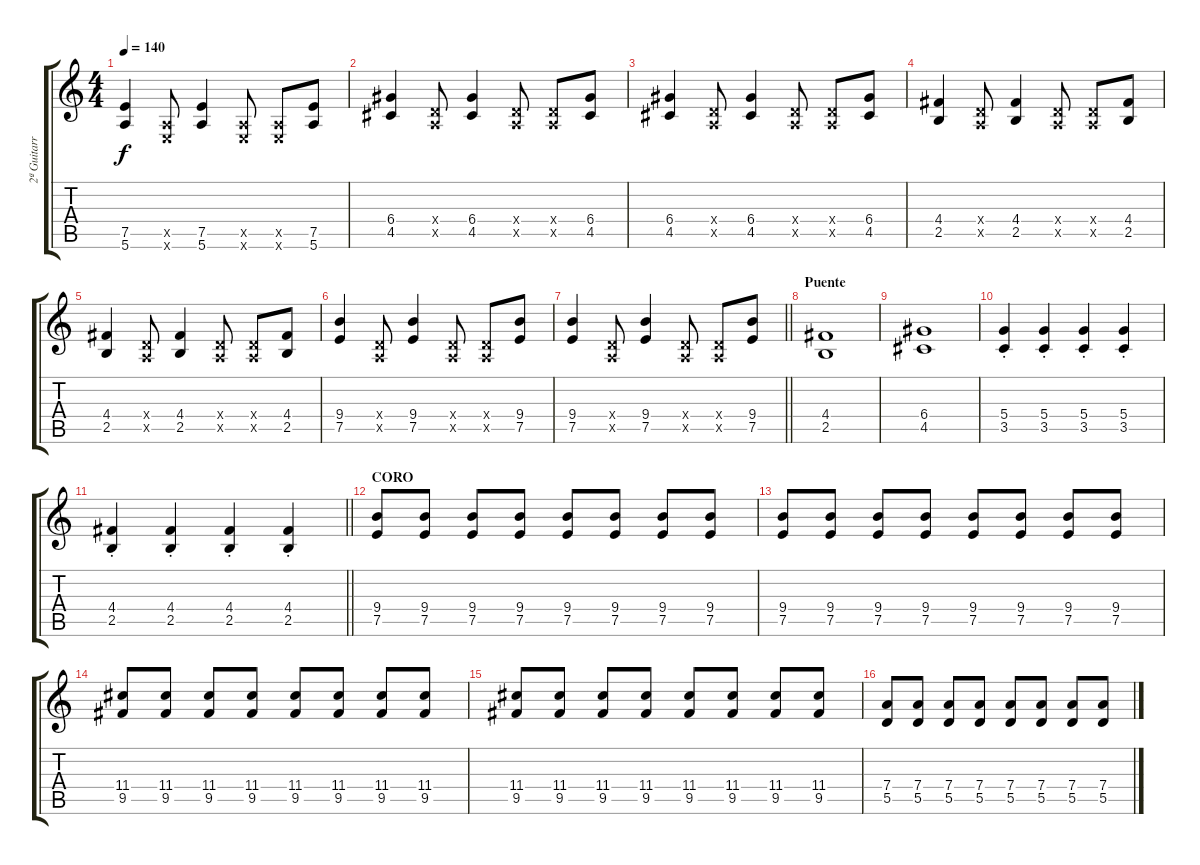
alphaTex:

\track ("2ª Guitarra" "2ª Guitarr") {instrument distortionguitar}
\staff {score tabs}
\tuning (E4 B3 G3 D3 A2 E2) {hide}
\ts (4 4)
\tempo 140
\clef g2
\ks c
(7.5 5.6).4{dy f} (0.5{x} 0.6{x}).8 (7.5 5.6).4 (0.5{x} 0.6{x}).8 (0.5{x} 0.6{x}).8 (7.5 5.6).8 |
(6.4 4.5).4 (0.4{x} 0.5{x}).8 (6.4 4.5).4 (0.4{x} 0.5{x}).8 (0.4{x} 0.5{x}).8 (6.4 4.5).8 |
(6.4 4.5).4 (0.4{x} 0.5{x}).8 (6.4 4.5).4 (0.4{x} 0.5{x}).8 (0.4{x} 0.5{x}).8 (6.4 4.5).8 |
(4.4 2.5).4 (0.4{x} 0.5{x}).8 (4.4 2.5).4 (0.4{x} 0.5{x}).8 (0.4{x} 0.5{x}).8 (4.4 2.5).8 |
(4.4 2.5).4 (0.4{x} 0.5{x}).8 (4.4 2.5).4 (0.4{x} 0.5{x}).8 (0.4{x} 0.5{x}).8 (4.4 2.5).8 |
(9.4 7.5).4 (0.4{x} 0.5{x}).8 (9.4 7.5).4 (0.4{x} 0.5{x}).8 (0.4{x} 0.5{x}).8 (9.4 7.5).8 |
\barLineRight lightlight
(9.4 7.5).4 (0.4{x} 0.5{x}).8 (9.4 7.5).4 (0.4{x} 0.5{x}).8 (0.4{x} 0.5{x}).8 (9.4 7.5).8 |
\section ("" "Puente")
(4.4 2.5).1 |
(6.4 4.5).1 |
(5.4{st} 3.5{st}).4 (5.4{st} 3.5{st}).4 (5.4{st} 3.5{st}).4 (5.4{st} 3.5{st}).4 |
\barLineRight lightlight
(4.4{st} 2.5{st}).4 (4.4{st} 2.5{st}).4 (4.4{st} 2.5{st}).4 (4.4{st} 2.5{st}).4 |
\section ("" "CORO")
(9.4 7.5).8 (9.4 7.5).8 (9.4 7.5).8 (9.4 7.5).8 (9.4 7.5).8 (9.4 7.5).8 (9.4 7.5).8 (9.4 7.5).8 |
(9.4 7.5).8 (9.4 7.5).8 (9.4 7.5).8 (9.4 7.5).8 (9.4 7.5).8 (9.4 7.5).8 (9.4 7.5).8 (9.4 7.5).8 |
(11.4 9.5).8 (11.4 9.5).8 (11.4 9.5).8 (11.4 9.5).8 (11.4 9.5).8 (11.4 9.5).8 (11.4 9.5).8 (11.4 9.5).8 |
(11.4 9.5).8 (11.4 9.5).8 (11.4 9.5).8 (11.4 9.5).8 (11.4 9.5).8 (11.4 9.5).8 (11.4 9.5).8 (11.4 9.5).8 |
(7.4 5.5).8 (7.4 5.5).8 (7.4 5.5).8 (7.4 5.5).8 (7.4 5.5).8 (7.4 5.5).8 (7.4 5.5).8 (7.4 5.5).8
